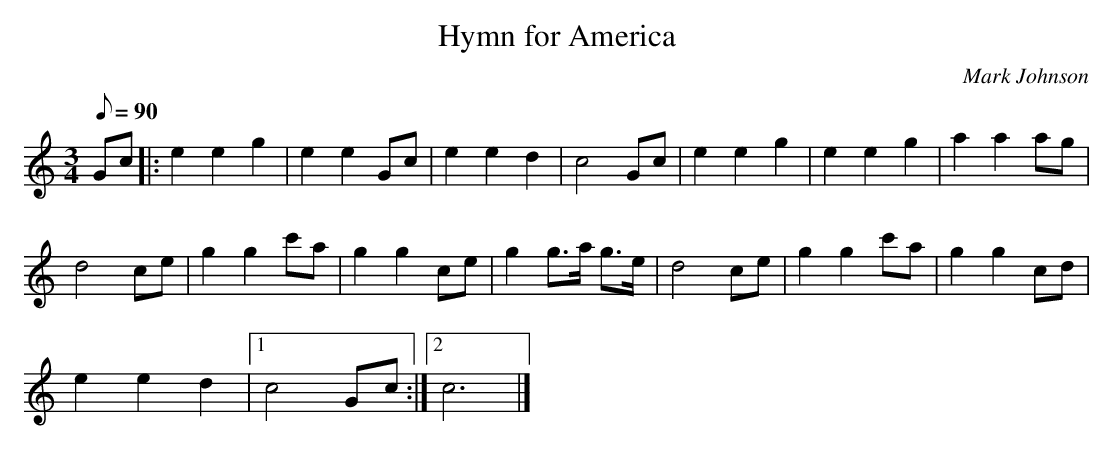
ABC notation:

X:1
T:Hymn for America
C:Mark Johnson
M:3/4
L:1/8
Q:90
K:C
Gc|:e2 e2 g2|e2 e2 Gc|e2 e2 d2|c4 Gc|e2 e2 g2|e2 e2 g2|a2 a2 ag|
d4 ce|g2 g2 c'a|g2 g2 ce|g2 g>a g>e|d4 ce|g2 g2 c'a|g2 g2 cd|
e2 e2 d2|1 c4 Gc:|2 c6|]
